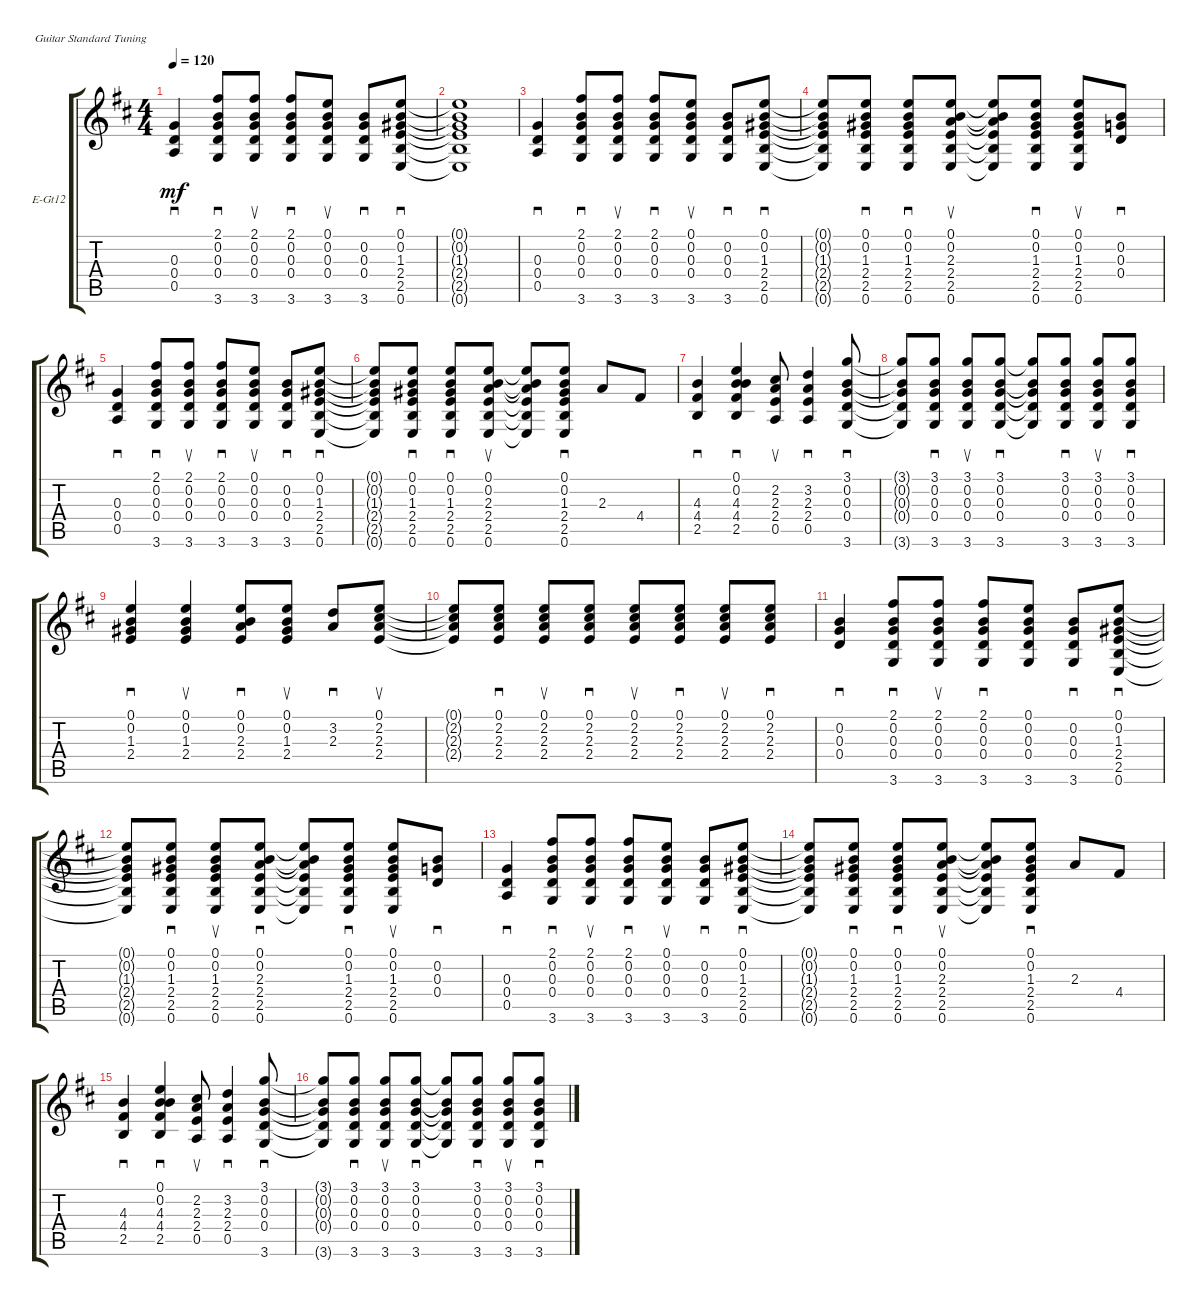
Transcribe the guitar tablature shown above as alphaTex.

\defaultSystemsLayout 4
\bracketExtendMode groupsimilarinstruments
\firstSystemTrackNameOrientation horizontal
\otherSystemsTrackNameOrientation horizontal
\track ("12 St. Electric Guitar" "E-Gt12") {instrument electricguitarclean}
\staff {score tabs}
\tuning (E4 B3 G3 D3 A2 E2)
\ts (4 4)
\tempo 120
\clef g2
\ks d
(0.5 0.4 0.3).4{sd dy mf instrument electricguitarclean} (2.1 0.2 0.3 0.4 3.6).8{sd} (3.6 0.4 0.3 0.2 2.1).8{su} (2.1 0.2 0.3 0.4 3.6).8{sd} (3.6 0.4 0.3 0.2 0.1).8{su} (0.2 0.3 0.4 3.6).8{sd} (0.6 2.5 2.4 0.2 1.3 0.1).8{sd} |
(0.1{t} 0.2{t} 1.3{t} 2.4{t} 2.5{t} 0.6{t}).1 |
(0.5 0.4 0.3).4{sd} (2.1 0.2 0.3 0.4 3.6).8{sd} (3.6 0.4 0.3 0.2 2.1).8{su} (2.1 0.2 0.3 0.4 3.6).8{sd} (3.6 0.4 0.3 0.2 0.1).8{su} (0.2 0.3 0.4 3.6).8{sd} (0.6 2.5 2.4 0.2 1.3 0.1).8{sd} |
(0.1{t} 0.2{t} 1.3{t} 2.4{t} 2.5{t} 0.6{t}).8 (0.6 2.5 2.4 1.3 0.2 0.1).8{sd} (0.1 0.2 0.6 2.5 2.4 1.3).8{sd} (0.1 0.2 2.3 2.4 2.5 0.6).8{su} (0.6{t} 2.5{t} 2.4{t} 2.3{t} 0.2{t} 0.1{t}).8 (0.1 0.2 1.3 2.4 2.5 0.6).8{sd} (1.3 2.4 2.5 0.6 0.1 0.2).8{su} (0.3 0.4 0.2).8{sd} |
(0.5 0.4 0.3).4{sd} (2.1 0.2 0.3 0.4 3.6).8{sd} (3.6 0.4 0.3 0.2 2.1).8{su} (2.1 0.2 0.3 0.4 3.6).8{sd} (3.6 0.4 0.3 0.2 0.1).8{su} (0.2 0.3 0.4 3.6).8{sd} (0.6 2.5 2.4 0.2 1.3 0.1).8{sd} |
(0.1{t} 0.2{t} 1.3{t} 2.4{t} 2.5{t} 0.6{t}).8 (0.6 2.5 2.4 1.3 0.2 0.1).8{sd} (0.1 0.2 0.6 2.5 2.4 1.3).8{sd} (0.1 0.2 2.3 2.4 2.5 0.6).8{su} (0.6{t} 2.5{t} 2.4{t} 2.3{t} 0.2{t} 0.1{t}).8 (0.1 0.2 1.3 2.4 2.5 0.6).8{sd} 2.3.8 4.4.8 |
(2.5 4.4 4.3).4{sd} (2.5 4.4 4.3 0.2 0.1).4{sd} (0.5 2.4 2.3 2.2).8{su} (3.2 2.3 2.4 0.5).4{sd} (3.6 0.4 0.3 0.2 3.1).8{sd} |
(3.1{t} 0.2{t} 0.3{t} 0.4{t} 3.6{t}).8 (3.6 0.4 0.3 0.2 3.1).8{sd} (3.6 0.4 0.3 0.2 3.1).8{su} (3.6 0.4 0.3 0.2 3.1).8{sd} (3.1{t} 0.2{t} 0.3{t} 0.4{t} 3.6{t}).8 (3.6 0.2 0.3 0.4 3.1).8{sd} (3.6 0.2 0.4 0.3 3.1).8{su} (3.6 0.4 0.3 0.2 3.1).8{sd} |
(0.1 0.2 1.3 2.4).4{sd} (2.4 1.3 0.2 0.1).4{su} (0.1 0.2 2.3 2.4).8{sd} (2.4 1.3 0.2 0.1).8{su} (3.2 2.3).8{sd} (2.4 2.3 2.2 0.1).8{su} |
(0.1{t} 2.2{t} 2.3{t} 2.4{t}).8 (2.4 2.3 2.2 0.1).8{sd} (2.4 2.3 2.2 0.1).8{su} (2.4 2.3 2.2 0.1).8{sd} (2.4 2.3 2.2 0.1).8{su} (2.4 2.3 2.2 0.1).8{sd} (2.4 2.3 2.2 0.1).8{su} (2.4 2.3 2.2 0.1).8{sd} |
(0.2 0.3 0.4).4{sd} (3.6 0.4 0.3 0.2 2.1).8{sd} (2.1 0.2 0.3 0.4 3.6).8{su} (3.6 0.4 0.3 0.2 2.1).8{sd} (0.1 0.2 0.3 0.4 3.6).8 (3.6 0.4 0.3 0.2).8{sd} (0.1 0.2 1.3 2.4 2.5 0.6).8{sd} |
(1.3{t} 2.4{t} 2.5{t} 0.6{t} 0.2{t} 0.1{t}).8 (0.1 0.6 2.5 2.4 1.3 0.2).8{sd} (0.1 0.6 2.5 2.4 1.3 0.2).8{su} (0.1 0.2 2.3 2.4 2.5 0.6).8{sd} (0.1{t} 0.2{t} 2.3{t} 2.4{t} 2.5{t} 0.6{t}).8 (0.6 0.2 0.1 1.3 2.5 2.4).8{sd} (0.6 0.1 0.2 1.3 2.4 2.5).8{su} (0.4 0.3 0.2).8{sd} |
(0.5 0.4 0.3).4{sd} (2.1 0.2 0.3 0.4 3.6).8{sd} (3.6 0.4 0.3 0.2 2.1).8{su} (2.1 0.2 0.3 0.4 3.6).8{sd} (3.6 0.4 0.3 0.2 0.1).8{su} (0.2 0.3 0.4 3.6).8{sd} (0.6 2.5 2.4 0.2 1.3 0.1).8{sd} |
(0.1{t} 0.2{t} 1.3{t} 2.4{t} 2.5{t} 0.6{t}).8 (0.6 2.5 2.4 1.3 0.2 0.1).8{sd} (0.1 0.2 0.6 2.5 2.4 1.3).8{sd} (0.1 0.2 2.3 2.4 2.5 0.6).8{su} (0.6{t} 2.5{t} 2.4{t} 2.3{t} 0.2{t} 0.1{t}).8 (0.1 0.2 1.3 2.4 2.5 0.6).8{sd} 2.3.8 4.4.8 |
(2.5 4.4 4.3).4{sd} (2.5 4.4 4.3 0.2 0.1).4{sd} (0.5 2.4 2.3 2.2).8{su} (3.2 2.3 2.4 0.5).4{sd} (3.6 0.4 0.3 0.2 3.1).8{sd} |
(3.1{t} 0.2{t} 0.3{t} 0.4{t} 3.6{t}).8 (3.6 0.4 0.3 0.2 3.1).8{sd} (3.6 0.4 0.3 0.2 3.1).8{su} (3.6 0.4 0.3 0.2 3.1).8{sd} (3.1{t} 0.2{t} 0.3{t} 0.4{t} 3.6{t}).8 (3.6 0.2 0.3 0.4 3.1).8{sd} (3.6 0.2 0.4 0.3 3.1).8{su} (3.6 0.4 0.3 0.2 3.1).8{sd}
